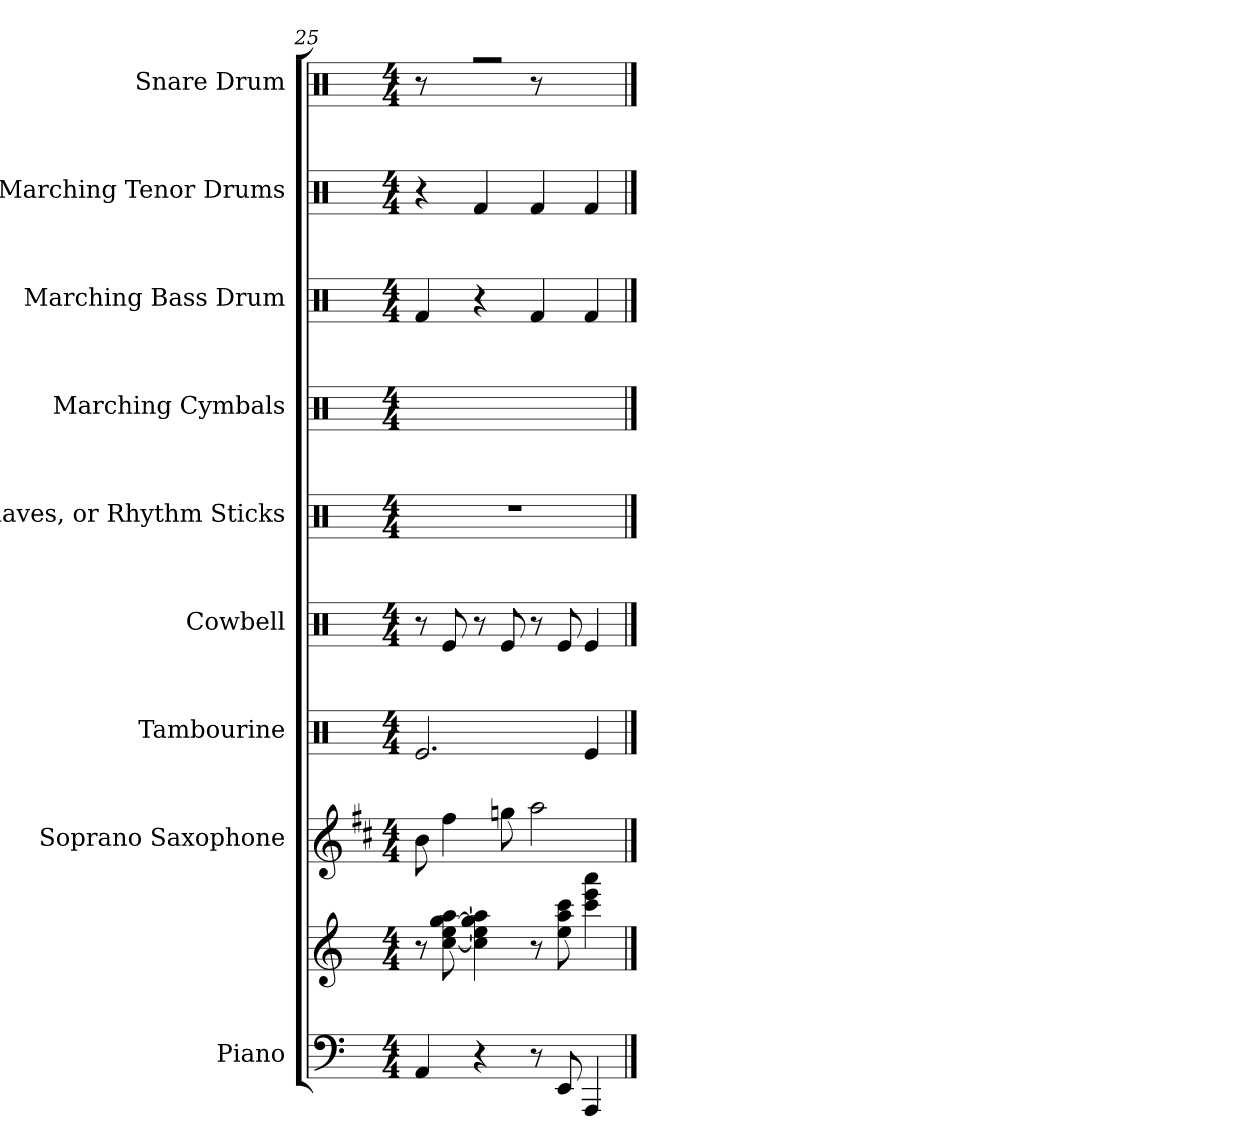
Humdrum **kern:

**kern	**kern	**kern	**kern	**kern	**kern	**kern	**kern	**kern	**kern
*part9	*part9	*part8	*part7	*part6	*part5	*part4	*part3	*part2	*part1
*staff10	*staff9	*staff8	*staff7	*staff6	*staff5	*staff4	*staff3	*staff2	*staff1
*I"Piano	*	*I"Soprano Saxophone	*I"Tambourine	*I"Cowbell	*I"Claves, or  Rhythm Sticks	*I"Marching Cymbals	*I"Marching Bass Drum	*I"Marching Tenor Drums	*I"Snare Drum
*I'Pno.	*	*I'Sop. Sax.	*I'Tamb.	*I'Cow.	*I'Clv.	*I'Cym.	*I'B. D.	*I'T. D.	*I'S. D.
*clefF4	*clefG2	*clefG2	*clefX	*clefX	*clefX	*clefX	*clefX	*clefX	*clefX
*	*	*ITrd1c2	*	*	*	*	*	*	*
*k[]	*k[]	*k[]	*k[]	*k[]	*k[]	*k[]	*k[]	*k[]	*k[]
*C:	*C:	*C:	*C:	*C:	*C:	*C:	*C:	*C:	*C:
*M4/4	*M4/4	*M4/4	*M4/4	*M4/4	*M4/4	*M4/4	*M4/4	*M4/4	*M4/4
=25	=25	=25	=25	=25	=25	=25	=25	=25	=25
4AAi/	8r	8ai\	2.Rei/	8r	1r	1Ri	4Rfi/	4r	8r
.	[8cci\ [8eei [8ggi [8aai	4eei\	.	8Rei/	.	.	.	.	8Ri\
4r	4cci\] 4eei] 4ggi] 4aai]	.	.	8r	.	.	4r	4Rfi/	8Ri\L
.	.	8ffni\	.	8Rei/	.	.	.	.	8Ri\J
8r	8r	2ggi\	.	8r	.	.	4Rfi/	4Rfi/	8r
8EEi/	8eei\ 8aai 8ccci	.	.	8Rei/	.	.	.	.	8Ri\
4AAAi/	4ccci\ 4eeei 4aaai	.	4Rei/	4Rei/	.	.	4Rfi/	4Rfi/	4Ri\
==	==	==	==	==	==	==	==	==	==
*-	*-	*-	*-	*-	*-	*-	*-	*-	*-
